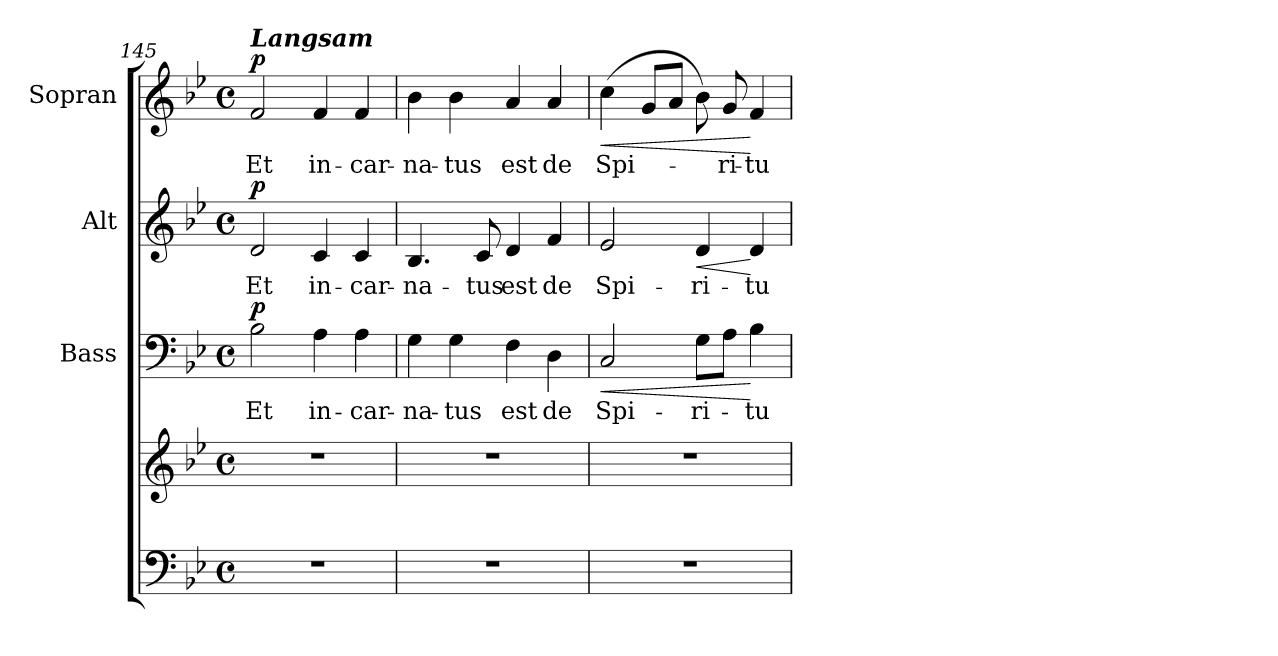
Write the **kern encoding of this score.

**kern	**kern	**kern	**text	**dynam	**kern	**text	**dynam	**kern	**text	**dynam
*part4	*part4	*part3	*part3	*part3	*part2	*part2	*part2	*part1	*part1	*part1
*staff5	*staff4	*staff3	*staff3	*staff3	*staff2	*staff2	*staff2	*staff1	*staff1	*staff1
*	*	*I"Bass	*	*	*I"Alt	*	*	*I"Sopran	*	*
*	*	*I'B.	*	*	*I'A.	*	*	*I'S.	*	*
!!LO:PB:g=z
*clefF4	*clefG2	*clefF4	*	*	*clefG2	*	*	*clefG2	*	*
*k[b-e-]	*k[b-e-]	*k[b-e-]	*	*	*k[b-e-]	*	*	*k[b-e-]	*	*
*B-:	*B-:	*B-:	*	*	*B-:	*	*	*B-:	*	*
*M4/4	*M4/4	*M4/4	*	*	*M4/4	*	*	*M4/4	*	*
*met(c)	*met(c)	*met(c)	*	*	*met(c)	*	*	*met(c)	*	*
=145	=145	=145	=145	=145	=145	=145	=145	=145	=145	=145
!	!	!	!	!	!	!	!	!LO:TX:a:Bi:t=Langsam	!	!
!	!	!	!LO:LY:b	!LO:DY:a	!	!LO:LY:b	!LO:DY:a	!	!LO:LY:b	!LO:DY:a
1r	1r	2B-\	Et	p	2d/	Et	p	2f/	Et	p
!	!	!	!LO:LY:b	!	!	!LO:LY:b	!	!	!LO:LY:b	!
.	.	4A\	in-	.	4c/	in-	.	4f/	in-	.
!	!	!	!LO:LY:b	!	!	!LO:LY:b	!	!	!LO:LY:b	!
.	.	4A\	-car-	.	4c/	-car-	.	4f/	-car-	.
=146	=146	=146	=146	=146	=146	=146	=146	=146	=146	=146
!	!	!	!LO:LY:b	!	!	!LO:LY:b	!	!	!LO:LY:b	!
1r	1r	4G\	-na-	.	4.B-/	-na-	.	4b-\	-na-	.
!	!	!	!LO:LY:b	!	!	!	!	!	!LO:LY:b	!
.	.	4G\	-tus	.	.	.	.	4b-\	-tus	.
!	!	!	!	!	!	!LO:LY:b	!	!	!	!
.	.	.	.	.	8c/	-tus	.	.	.	.
!	!	!	!LO:LY:b	!	!	!LO:LY:b	!	!	!LO:LY:b	!
.	.	4F\	est	.	4d/	est	.	4a/	est	.
!	!	!	!LO:LY:b	!	!	!LO:LY:b	!	!	!LO:LY:b	!
.	.	4D\	de	.	4f/	de	.	4a/	de	.
=147	=147	=147	=147	=147	=147	=147	=147	=147	=147	=147
!	!	!	!LO:LY:b	!LO:HP:b	!	!LO:LY:b	!	!	!LO:LY:b	!LO:HP:b
1r	1r	2C/	Spi-	<	2e-/	Spi-	.	(>4cc\	Spi-	<
.	.	.	.	.	.	.	.	8g/L	.	.
.	.	.	.	.	.	.	.	8a/J	.	.
!	!	!	!LO:LY:b	!	!	!LO:LY:b	!LO:HP:b	!	!	!
.	.	8G\L	-ri-	.	4d/	-ri-	<	8b-\)	.	.
!	!	!	!	!	!	!	!	!	!LO:LY:b	!
.	.	8A\J	.	.	.	.	.	8g/	-ri-	.
!	!	!	!LO:LY:b	!	!	!LO:LY:b	!	!	!LO:LY:b	!
.	.	4B-\	-tu	[	4d/	-tu	[	4f/	-tu	[
=	=	=	=	=	=	=	=	=	=	=
*-	*-	*-	*-	*-	*-	*-	*-	*-	*-	*-
